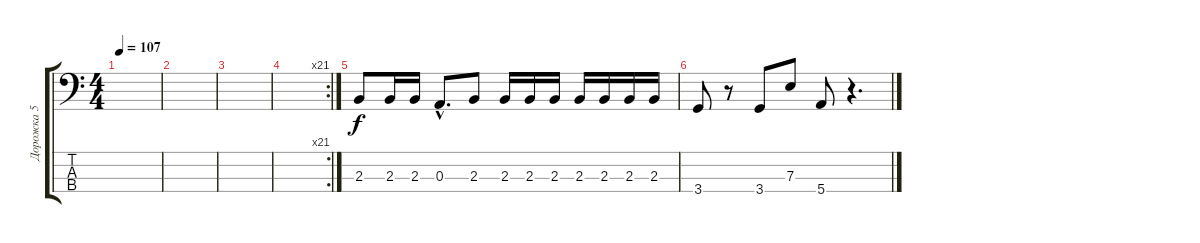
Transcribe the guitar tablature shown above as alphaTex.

\track ("Дорожка 5" "Дорожка 5") {instrument synthbass2}
\staff {score tabs}
\tuning (G2 D2 A1 E1) {hide}
\ts (4 4)
\tempo 107
\clef f4
\ks c
|
|
|
\rc 21
|
2.3.8 2.3.16 2.3.16 0.3{hac}.8{d} 2.3.8 2.3.16 2.3.16 2.3.16 2.3.16 2.3.16 2.3.16 2.3.16 |
3.4.8 r.8 3.4.8 7.3.8 5.4.8 r.4{d}
